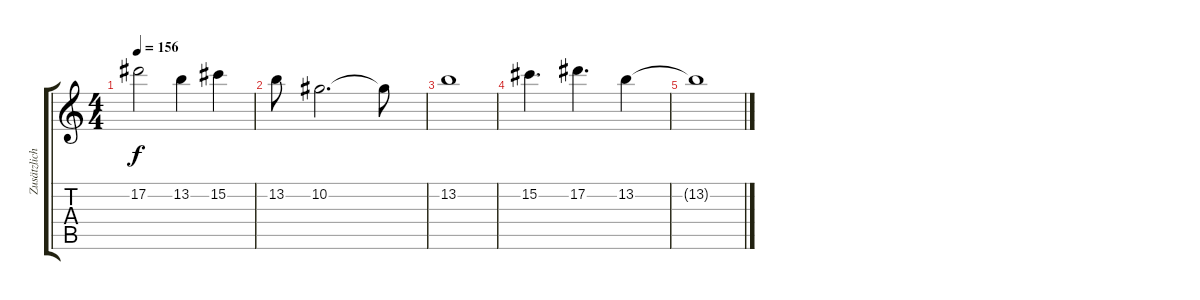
\track ("Zusätzliche Gitarre" "Zusätzlich") {instrument distortionguitar}
\staff {score tabs}
\tuning (Eb4 Bb3 Gb3 Db3 Ab2 Eb2) {hide}
\ts (4 4)
\tempo 156
\clef g2
\ks c
17.2.2{dy f} 13.2.4 15.2.4 |
13.2.8 10.2.2{d} 10.2{t}.8 |
13.2.1 |
15.2.4{d} 17.2.4{d} 13.2.4 |
13.2{t}.1
